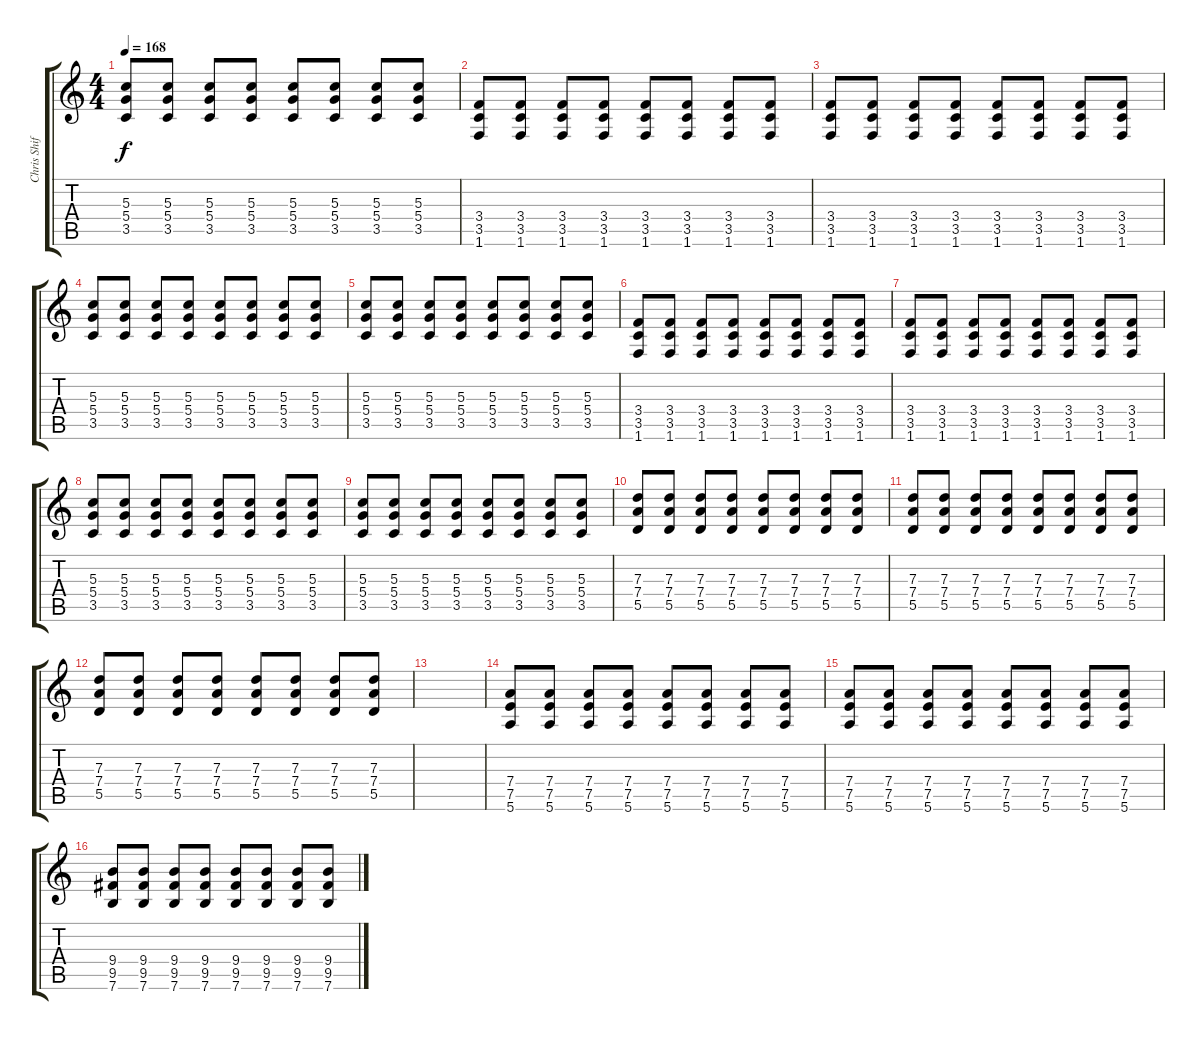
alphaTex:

\track ("Chris Shiflett #1" "Chris Shif") {instrument distortionguitar}
\staff {score tabs}
\tuning (E4 B3 G3 D3 A2 E2) {hide}
\ts (4 4)
\tempo 168
\clef g2
\ks c
(5.3 5.4 3.5).8{dy f} (5.3 5.4 3.5).8 (5.3 5.4 3.5).8 (5.3 5.4 3.5).8 (5.3 5.4 3.5).8 (5.3 5.4 3.5).8 (5.3 5.4 3.5).8 (5.3 5.4 3.5).8 |
(3.4 3.5 1.6).8 (3.4 3.5 1.6).8 (3.4 3.5 1.6).8 (3.4 3.5 1.6).8 (3.4 3.5 1.6).8 (3.4 3.5 1.6).8 (3.4 3.5 1.6).8 (3.4 3.5 1.6).8 |
(3.4 3.5 1.6).8 (3.4 3.5 1.6).8 (3.4 3.5 1.6).8 (3.4 3.5 1.6).8 (3.4 3.5 1.6).8 (3.4 3.5 1.6).8 (3.4 3.5 1.6).8 (3.4 3.5 1.6).8 |
(5.3 5.4 3.5).8 (5.3 5.4 3.5).8 (5.3 5.4 3.5).8 (5.3 5.4 3.5).8 (5.3 5.4 3.5).8 (5.3 5.4 3.5).8 (5.3 5.4 3.5).8 (5.3 5.4 3.5).8 |
(5.3 5.4 3.5).8 (5.3 5.4 3.5).8 (5.3 5.4 3.5).8 (5.3 5.4 3.5).8 (5.3 5.4 3.5).8 (5.3 5.4 3.5).8 (5.3 5.4 3.5).8 (5.3 5.4 3.5).8 |
(3.4 3.5 1.6).8 (3.4 3.5 1.6).8 (3.4 3.5 1.6).8 (3.4 3.5 1.6).8 (3.4 3.5 1.6).8 (3.4 3.5 1.6).8 (3.4 3.5 1.6).8 (3.4 3.5 1.6).8 |
(3.4 3.5 1.6).8 (3.4 3.5 1.6).8 (3.4 3.5 1.6).8 (3.4 3.5 1.6).8 (3.4 3.5 1.6).8 (3.4 3.5 1.6).8 (3.4 3.5 1.6).8 (3.4 3.5 1.6).8 |
(5.3 5.4 3.5).8 (5.3 5.4 3.5).8 (5.3 5.4 3.5).8 (5.3 5.4 3.5).8 (5.3 5.4 3.5).8 (5.3 5.4 3.5).8 (5.3 5.4 3.5).8 (5.3 5.4 3.5).8 |
(5.3 5.4 3.5).8 (5.3 5.4 3.5).8 (5.3 5.4 3.5).8 (5.3 5.4 3.5).8 (5.3 5.4 3.5).8 (5.3 5.4 3.5).8 (5.3 5.4 3.5).8 (5.3 5.4 3.5).8 |
(7.3 7.4 5.5).8 (7.3 7.4 5.5).8 (7.3 7.4 5.5).8 (7.3 7.4 5.5).8 (7.3 7.4 5.5).8 (7.3 7.4 5.5).8 (7.3 7.4 5.5).8 (7.3 7.4 5.5).8 |
(7.3 7.4 5.5).8 (7.3 7.4 5.5).8 (7.3 7.4 5.5).8 (7.3 7.4 5.5).8 (7.3 7.4 5.5).8 (7.3 7.4 5.5).8 (7.3 7.4 5.5).8 (7.3 7.4 5.5).8 |
(7.3 7.4 5.5).8 (7.3 7.4 5.5).8 (7.3 7.4 5.5).8 (7.3 7.4 5.5).8 (7.3 7.4 5.5).8 (7.3 7.4 5.5).8 (7.3 7.4 5.5).8 (7.3 7.4 5.5).8 |
|
(7.4 7.5 5.6).8 (7.4 7.5 5.6).8 (7.4 7.5 5.6).8 (7.4 7.5 5.6).8 (7.4 7.5 5.6).8 (7.4 7.5 5.6).8 (7.4 7.5 5.6).8 (7.4 7.5 5.6).8 |
(7.4 7.5 5.6).8 (7.4 7.5 5.6).8 (7.4 7.5 5.6).8 (7.4 7.5 5.6).8 (7.4 7.5 5.6).8 (7.4 7.5 5.6).8 (7.4 7.5 5.6).8 (7.4 7.5 5.6).8 |
(9.4 9.5 7.6).8 (9.4 9.5 7.6).8 (9.4 9.5 7.6).8 (9.4 9.5 7.6).8 (9.4 9.5 7.6).8 (9.4 9.5 7.6).8 (9.4 9.5 7.6).8 (9.4 9.5 7.6).8
